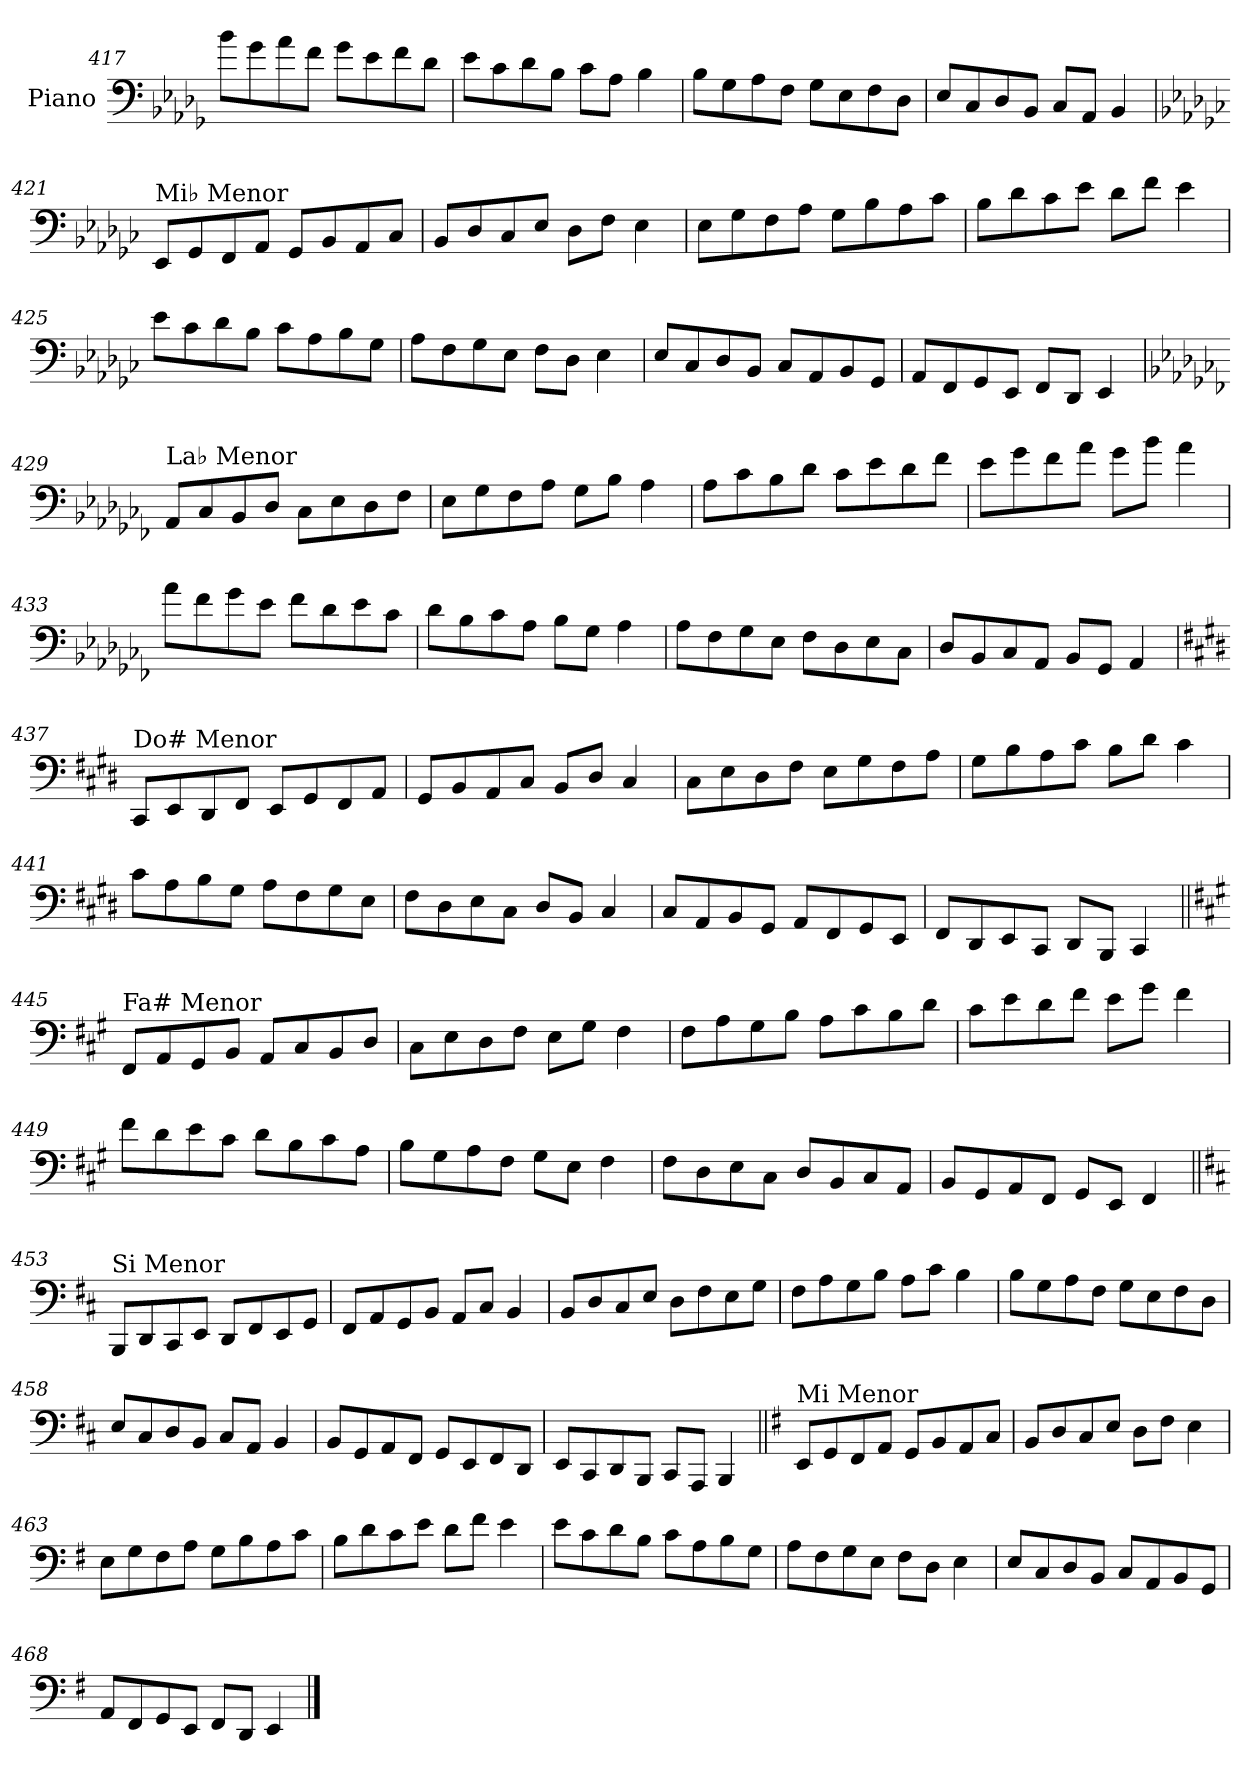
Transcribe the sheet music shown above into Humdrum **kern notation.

**kern
*part1
*staff1
*I"Piano
*I'Pno.
!!LO:LB:g=z
*clefF4
*k[b-e-a-d-g-]
=417
8b-\L
8g-\
8a-\
8f\J
8g-\L
8e-\
8f\
8d-\J
=418
8e-\L
8c\
8d-\
8B-\J
8c\L
8A-\J
4B-\
=419
8B-\L
8G-\
8A-\
8F\J
8G-\L
8E-\
8F\
8D-\J
=420
8E-/L
8C/
8D-/
8BB-/J
8C/L
8AA-/J
4BB-/
!!LO:LB:g=z
=421
*k[b-e-a-d-g-c-]
!LO:TX:a:t=Mi♭ Menor
8EE-/L
8GG-/
8FF/
8AA-/J
8GG-/L
8BB-/
8AA-/
8C-/J
=422
8BB-/L
8D-/
8C-/
8E-/J
8D-\L
8F\J
4E-\
=423
8E-\L
8G-\
8F\
8A-\J
8G-\L
8B-\
8A-\
8c-\J
=424
8B-\L
8d-\
8c-\
8e-\J
8d-\L
8f\J
4e-\
!!LO:LB:g=z
=425
8e-\L
8c-\
8d-\
8B-\J
8c-\L
8A-\
8B-\
8G-\J
=426
8A-\L
8F\
8G-\
8E-\J
8F\L
8D-\J
4E-\
=427
8E-/L
8C-/
8D-/
8BB-/J
8C-/L
8AA-/
8BB-/
8GG-/J
=428
8AA-/L
8FF/
8GG-/
8EE-/J
8FF/L
8DD-/J
4EE-/
!!LO:LB:g=z
=429
*k[b-e-a-d-g-c-f-]
!LO:TX:a:t=La♭ Menor
8AA-/L
8C-/
8BB-/
8D-/J
8C-\L
8E-\
8D-\
8F-\J
=430
8E-\L
8G-\
8F-\
8A-\J
8G-\L
8B-\J
4A-\
=431
8A-\L
8c-\
8B-\
8d-\J
8c-\L
8e-\
8d-\
8f-\J
=432
8e-\L
8g-\
8f-\
8a-\J
8g-\L
8b-\J
4a-\
!!LO:LB:g=z
=433
8a-\L
8f-\
8g-\
8e-\J
8f-\L
8d-\
8e-\
8c-\J
=434
8d-\L
8B-\
8c-\
8A-\J
8B-\L
8G-\J
4A-\
=435
8A-\L
8F-\
8G-\
8E-\J
8F-\L
8D-\
8E-\
8C-\J
=436
8D-/L
8BB-/
8C-/
8AA-/J
8BB-/L
8GG-/J
4AA-/
!!LO:PB:g=z
=437
*k[f#c#g#d#]
!LO:TX:a:t=Do# Menor
8CC#/L
8EE/
8DD#/
8FF#/J
8EE/L
8GG#/
8FF#/
8AA/J
=438
8GG#/L
8BB/
8AA/
8C#/J
8BB/L
8D#/J
4C#/
=439
8C#\L
8E\
8D#\
8F#\J
8E\L
8G#\
8F#\
8A\J
=440
8G#\L
8B\
8A\
8c#\J
8B\L
8d#\J
4c#\
!!LO:LB:g=z
=441
8c#\L
8A\
8B\
8G#\J
8A\L
8F#\
8G#\
8E\J
=442
8F#\L
8D#\
8E\
8C#\J
8D#/L
8BB/J
4C#/
=443
8C#/L
8AA/
8BB/
8GG#/J
8AA/L
8FF#/
8GG#/
8EE/J
=444
8FF#/L
8DD#/
8EE/
8CC#/J
8DD#/L
8BBB/J
4CC#/
!!LO:LB:g=z
=445||
*k[f#c#g#]
!LO:TX:a:t=Fa# Menor
8FF#/L
8AA/
8GG#/
8BB/J
8AA/L
8C#/
8BB/
8D/J
=446
8C#\L
8E\
8D\
8F#\J
8E\L
8G#\J
4F#\
=447
8F#\L
8A\
8G#\
8B\J
8A\L
8c#\
8B\
8d\J
=448
8c#\L
8e\
8d\
8f#\J
8e\L
8g#\J
4f#\
!!LO:LB:g=z
=449
8f#\L
8d\
8e\
8c#\J
8d\L
8B\
8c#\
8A\J
=450
8B\L
8G#\
8A\
8F#\J
8G#\L
8E\J
4F#\
=451
8F#\L
8D\
8E\
8C#\J
8D/L
8BB/
8C#/
8AA/J
=452
8BB/L
8GG#/
8AA/
8FF#/J
8GG#/L
8EE/J
4FF#/
!!LO:LB:g=z
=453||
*k[f#c#]
!LO:TX:a:t=Si Menor
8BBB/L
8DD/
8CC#/
8EE/J
8DD/L
8FF#/
8EE/
8GG/J
=454
8FF#/L
8AA/
8GG/
8BB/J
8AA/L
8C#/J
4BB/
=455
8BB/L
8D/
8C#/
8E/J
8D\L
8F#\
8E\
8G\J
=456
8F#\L
8A\
8G\
8B\J
8A\L
8c#\J
4B\
!!LO:LB:g=z
=457
8B\L
8G\
8A\
8F#\J
8G\L
8E\
8F#\
8D\J
=458
8E/L
8C#/
8D/
8BB/J
8C#/L
8AA/J
4BB/
=459
8BB/L
8GG/
8AA/
8FF#/J
8GG/L
8EE/
8FF#/
8DD/J
=460
8EE/L
8CC#/
8DD/
8BBB/J
8CC#/L
8AAA/J
4BBB/
!!LO:LB:g=z
=461||
*k[f#]
!LO:TX:a:t=Mi Menor
8EE/L
8GG/
8FF#/
8AA/J
8GG/L
8BB/
8AA/
8C/J
=462
8BB/L
8D/
8C/
8E/J
8D\L
8F#\J
4E\
=463
8E\L
8G\
8F#\
8A\J
8G\L
8B\
8A\
8c\J
=464
8B\L
8d\
8c\
8e\J
8d\L
8f#\J
4e\
!!LO:LB:g=z
=465
8e\L
8c\
8d\
8B\J
8c\L
8A\
8B\
8G\J
=466
8A\L
8F#\
8G\
8E\J
8F#\L
8D\J
4E\
=467
8E/L
8C/
8D/
8BB/J
8C/L
8AA/
8BB/
8GG/J
=468
8AA/L
8FF#/
8GG/
8EE/J
8FF#/L
8DD/J
4EE/
==
*-
